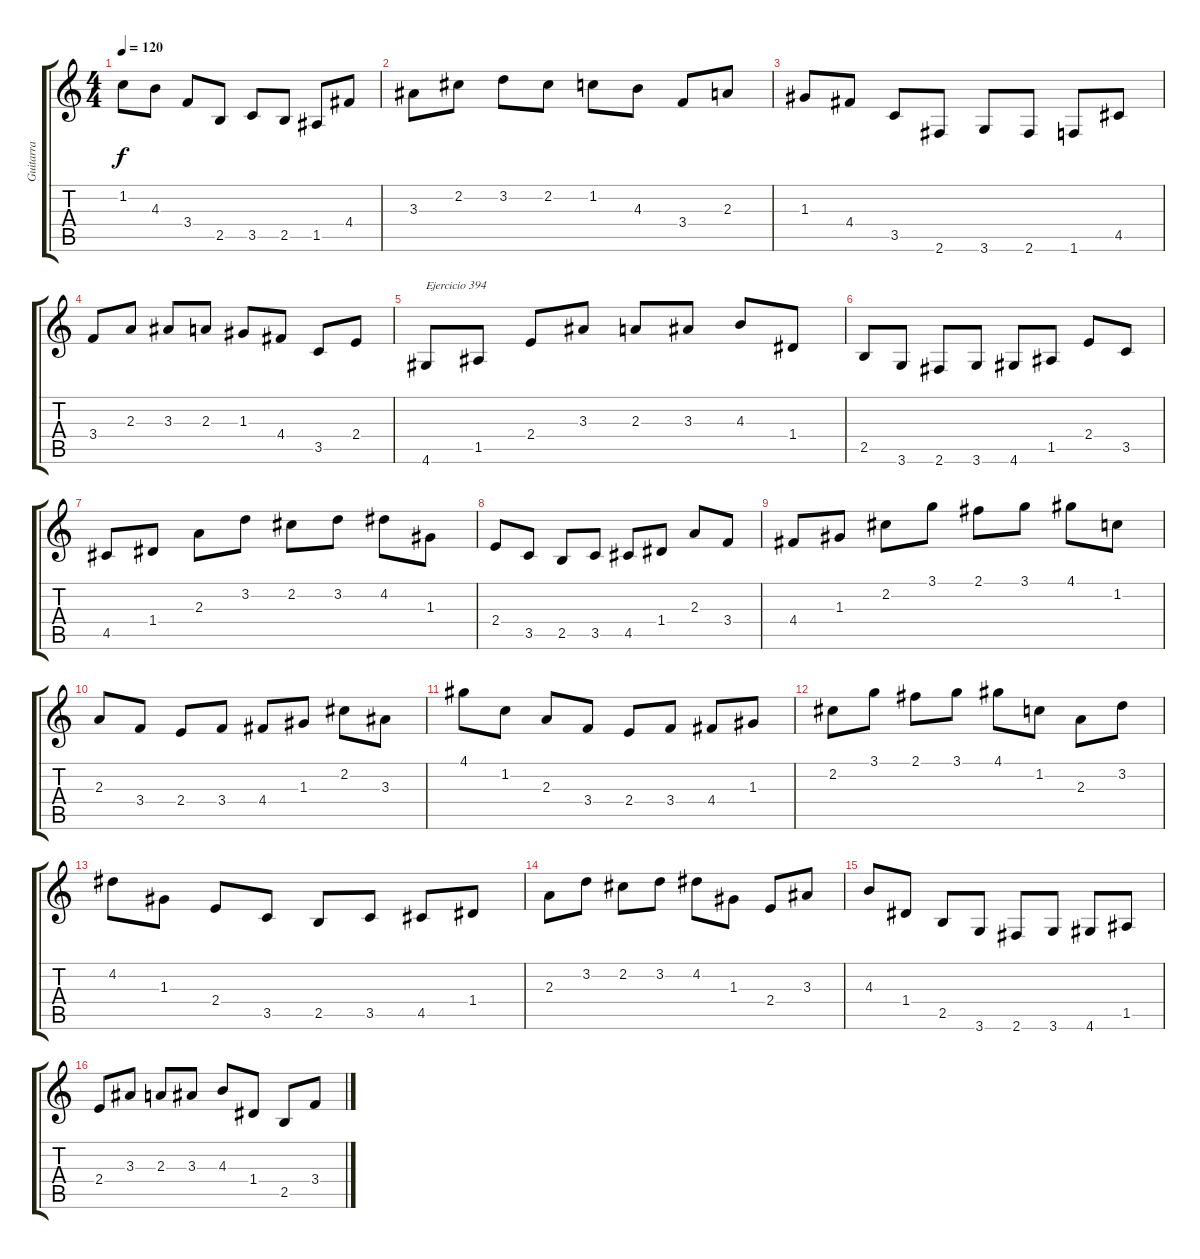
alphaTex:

\track ("Guitarra" "Guitarra") {instrument acousticguitarnylon}
\staff {score tabs}
\tuning (E4 B3 G3 D3 A2 E2) {hide}
\ts (4 4)
\tempo 120
\clef g2
\ks c
1.2.8{dy f} 4.3.8 3.4.8 2.5.8 3.5.8 2.5.8 1.5.8 4.4.8 |
3.3.8 2.2.8 3.2.8 2.2.8 1.2.8 4.3.8 3.4.8 2.3.8 |
1.3.8 4.4.8 3.5.8 2.6.8 3.6.8 2.6.8 1.6.8 4.5.8 |
3.4.8 2.3.8 3.3.8 2.3.8 1.3.8 4.4.8 3.5.8 2.4.8 |
4.6.8{txt "Ejercicio 394"} 1.5.8 2.4.8 3.3.8 2.3.8 3.3.8 4.3.8 1.4.8 |
2.5.8 3.6.8 2.6.8 3.6.8 4.6.8 1.5.8 2.4.8 3.5.8 |
4.5.8 1.4.8 2.3.8 3.2.8 2.2.8 3.2.8 4.2.8 1.3.8 |
2.4.8 3.5.8 2.5.8 3.5.8 4.5.8 1.4.8 2.3.8 3.4.8 |
4.4.8 1.3.8 2.2.8 3.1.8 2.1.8 3.1.8 4.1.8 1.2.8 |
2.3.8 3.4.8 2.4.8 3.4.8 4.4.8 1.3.8 2.2.8 3.3.8 |
4.1.8 1.2.8 2.3.8 3.4.8 2.4.8 3.4.8 4.4.8 1.3.8 |
2.2.8 3.1.8 2.1.8 3.1.8 4.1.8 1.2.8 2.3.8 3.2.8 |
4.2.8 1.3.8 2.4.8 3.5.8 2.5.8 3.5.8 4.5.8 1.4.8 |
2.3.8 3.2.8 2.2.8 3.2.8 4.2.8 1.3.8 2.4.8 3.3.8 |
4.3.8 1.4.8 2.5.8 3.6.8 2.6.8 3.6.8 4.6.8 1.5.8 |
2.4.8 3.3.8 2.3.8 3.3.8 4.3.8 1.4.8 2.5.8 3.4.8
